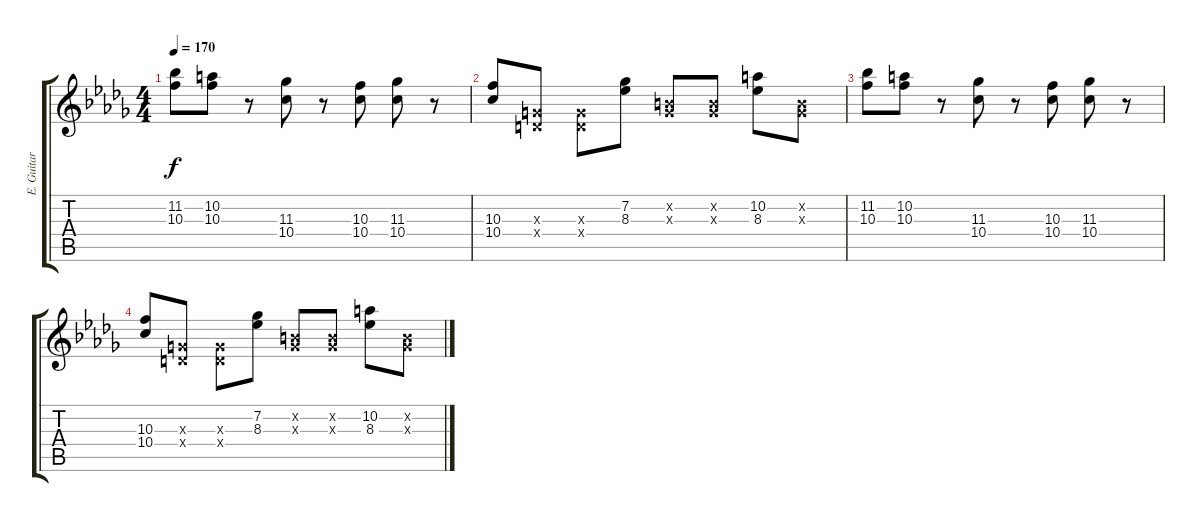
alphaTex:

\track ("E. Guitar II" "E. Guitar ") {instrument electricguitarclean}
\staff {score tabs}
\tuning (E4 B3 G3 D3 A2 E2) {hide}
\ts (4 4)
\tempo 170
\clef g2
\ks db
(11.2 10.3).8{dy f} (10.2 10.3).8 r.8 (11.3 10.4).8 r.8 (10.3 10.4).8 (11.3 10.4).8 r.8 |
(10.3 10.4).8 (0.3{x} 0.4{x}).8 (0.3{x} 0.4{x}).8 (7.2 8.3).8 (0.2{x} 0.3{x}).8 (0.2{x} 0.3{x}).8 (10.2 8.3).8 (0.2{x} 0.3{x}).8 |
(11.2 10.3).8 (10.2 10.3).8 r.8 (11.3 10.4).8 r.8 (10.3 10.4).8 (11.3 10.4).8 r.8 |
(10.3 10.4).8 (0.3{x} 0.4{x}).8 (0.3{x} 0.4{x}).8 (7.2 8.3).8 (0.2{x} 0.3{x}).8 (0.2{x} 0.3{x}).8 (10.2 8.3).8 (0.2{x} 0.3{x}).8
